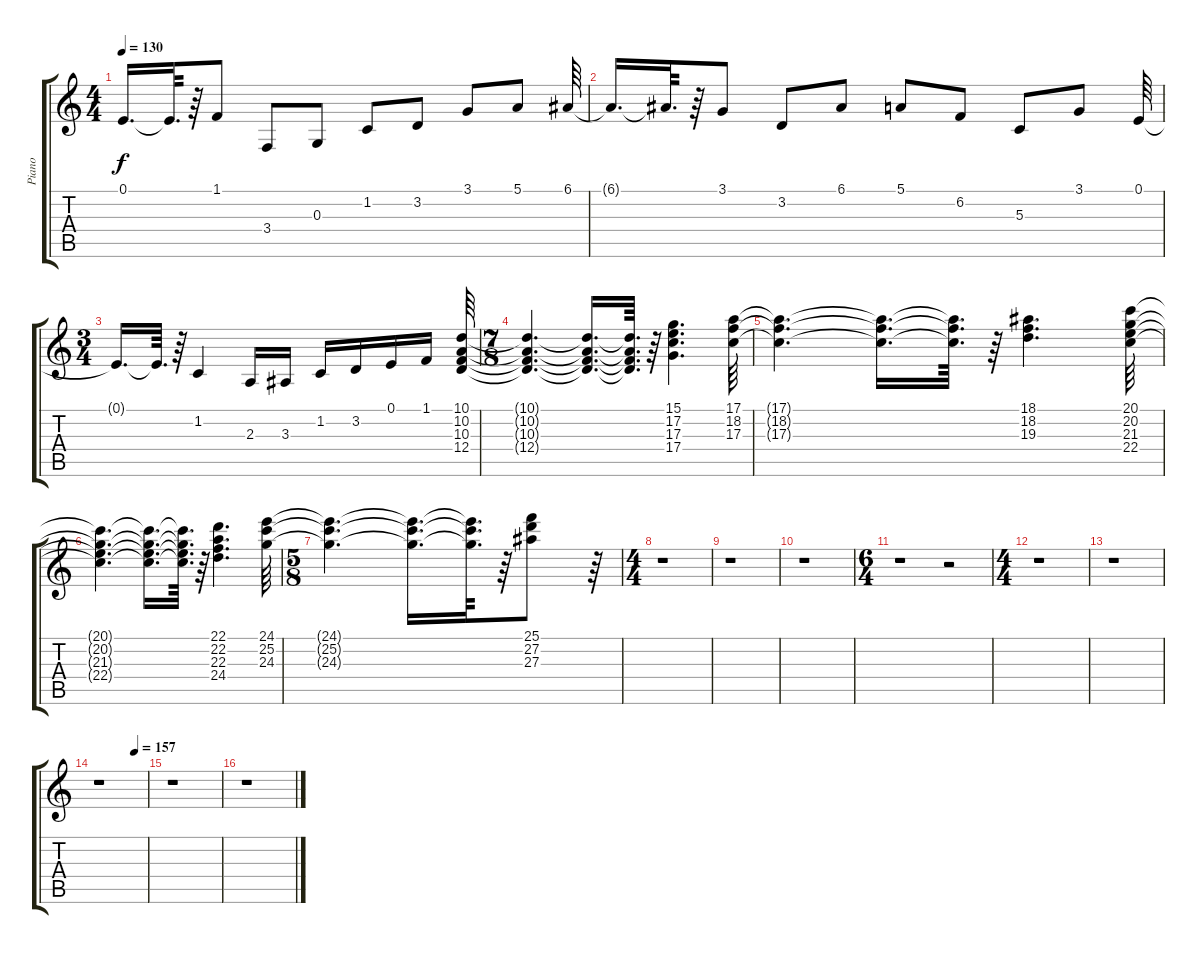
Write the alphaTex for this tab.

\track ("Piano" "Piano") {instrument acousticgrandpiano}
\staff {score tabs}
\tuning (E4 B3 G3 D3 A2 E2) {hide}
\ts (4 4)
\tempo 130
\clef g2
\ks c
0.1{t}.16{d dy f} 0.1{t}.64{d} r.64 1.1.8 3.4.8 0.3.8 1.2.8 3.2.8 3.1.8 5.1.8 6.1.64 |
6.1{t}.16{d} 6.1{t}.64{d} r.64 3.1.8 3.2.8 6.1.8 5.1.8 6.2.8 5.3.8 3.1.8 0.1.64 |
\ts (3 4)
0.1{t}.16{d} 0.1{t}.64{d} r.64 1.2.4 2.3.16 3.3.16 1.2.16 3.2.16 0.1.16 1.1.16 (10.1 10.2 10.3 12.4).64 |
\ts (7 8)
(10.1{t} 10.2{t} 10.3{t} 12.4{t}).4{d} (10.1{t} 10.2{t} 10.3{t} 12.4{t}).16{d} (10.1{t} 10.2{t} 10.3{t} 12.4{t}).64{d} r.64 (15.1 17.2 17.3 17.4).4{d} (17.1 18.2 17.3).64 |
(17.1{t} 18.2{t} 17.3{t}).4{d} (17.1{t} 18.2{t} 17.3{t}).16{d} (17.1{t} 18.2{t} 17.3{t}).64{d} r.64 (18.1 18.2 19.3).4{d} (20.1 20.2 21.3 22.4).64 |
(20.1{t} 20.2{t} 21.3{t} 22.4{t}).4{d} (20.1{t} 20.2{t} 21.3{t} 22.4{t}).16{d} (20.1{t} 20.2{t} 21.3{t} 22.4{t}).64{d} r.64 (22.1 22.2 22.3 24.4).4{d} (24.1 25.2 24.3).64 |
\ts (5 8)
(24.1{t} 25.2{t} 24.3{t}).4{d} (24.1{t} 25.2{t} 24.3{t}).16{d} (24.1{t} 25.2{t} 24.3{t}).64{d} r.64 (25.1 27.2 27.3).8 r.64 |
\ts (4 4)
r.1 |
r.1 |
r.1 |
\ts (6 4)
r.1 r.2 |
\ts (4 4)
r.1 |
r.1 |
\tempo (157 0.75)
r.1 |
r.1 |
r.1
